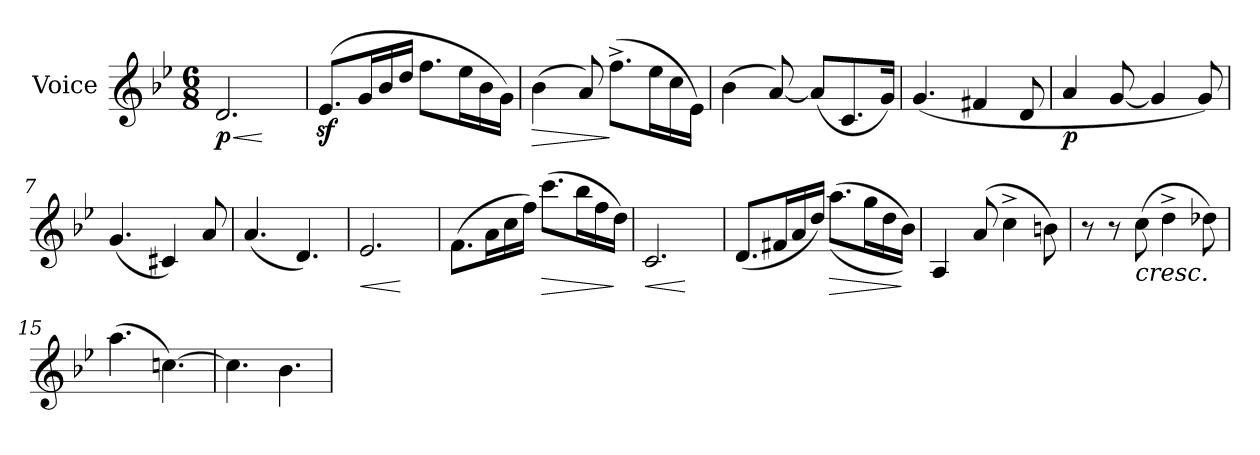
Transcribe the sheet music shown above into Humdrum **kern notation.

**kern	**dynam
*part1	*part1
*staff1	*staff1
*I"Voice	*
*I'V	*
*clefG2	*
*k[b-e-]	*
*M6/8	*
=1	=1
!	!LO:HP:b
!	!LO:DY:n=1:b
2.d/	< p
.	[
=2	=2
(>8.e-z</L	.
16g/L	.
16b-/	.
16dd/JJ	.
8.ff\L	.
16ee-\L	.
16b-\	.
16g\JJ)	.
=3	=3
!	!LO:HP:b
(>4b-\	>
8a/)	.
(>8.ff^\L	]
16ee-\L	.
16cc\	.
16e-\JJ)	.
=4	=4
(>4b-\	.
[8a/)	.
(<8a/L]	.
8.c/	.
16g/Jk)	.
=5	=5
(<4.g/	.
4f#X/	.
8d/	.
!!LO:LB:g=z
=6	=6
!	!LO:DY:b
4a/	p
[8g/	.
4g/]	.
8g/)	.
=7	=7
(<4.g/	.
4c#X/)	.
8a/	.
=8	=8
(<4.a/	.
4.d/)	.
=9	=9
!	!LO:HP:b
2.e-/	<
.	[
=10	=10
(>8.f\L	.
16a\L	.
16cc\	.
16ff\JJ)	.
!	!LO:HP:b
(>8.ccc\L	>
16bb-\L	.
16ff\	.
16dd\JJ)	]
!!LO:LB:g=z
=11	=11
!	!LO:HP:b
2.c/	<
.	[
=12	=12
(<8.d/L	.
16f#X/L	.
16a/	.
16dd/JJ)	.
!	!LO:HP:b
(>(<8.aa\L	>
16gg\L	.
16dd\	.
16b-\JJ))	]
=13	=13
4A/	.
(>8a/	.
4cc^\	.
8bn\)	.
=14	=14
8r	.
8r	.
!LO:TX:b:i:t=cresc.	!
(>8cc\	.
4dd^\	.
8dd-Xi\)	.
=15	=15
(>4.aa\	.
[4.ccn\)	.
=16	=16
4.cc\]	.
4.b-\	.
=	=
*-	*-
